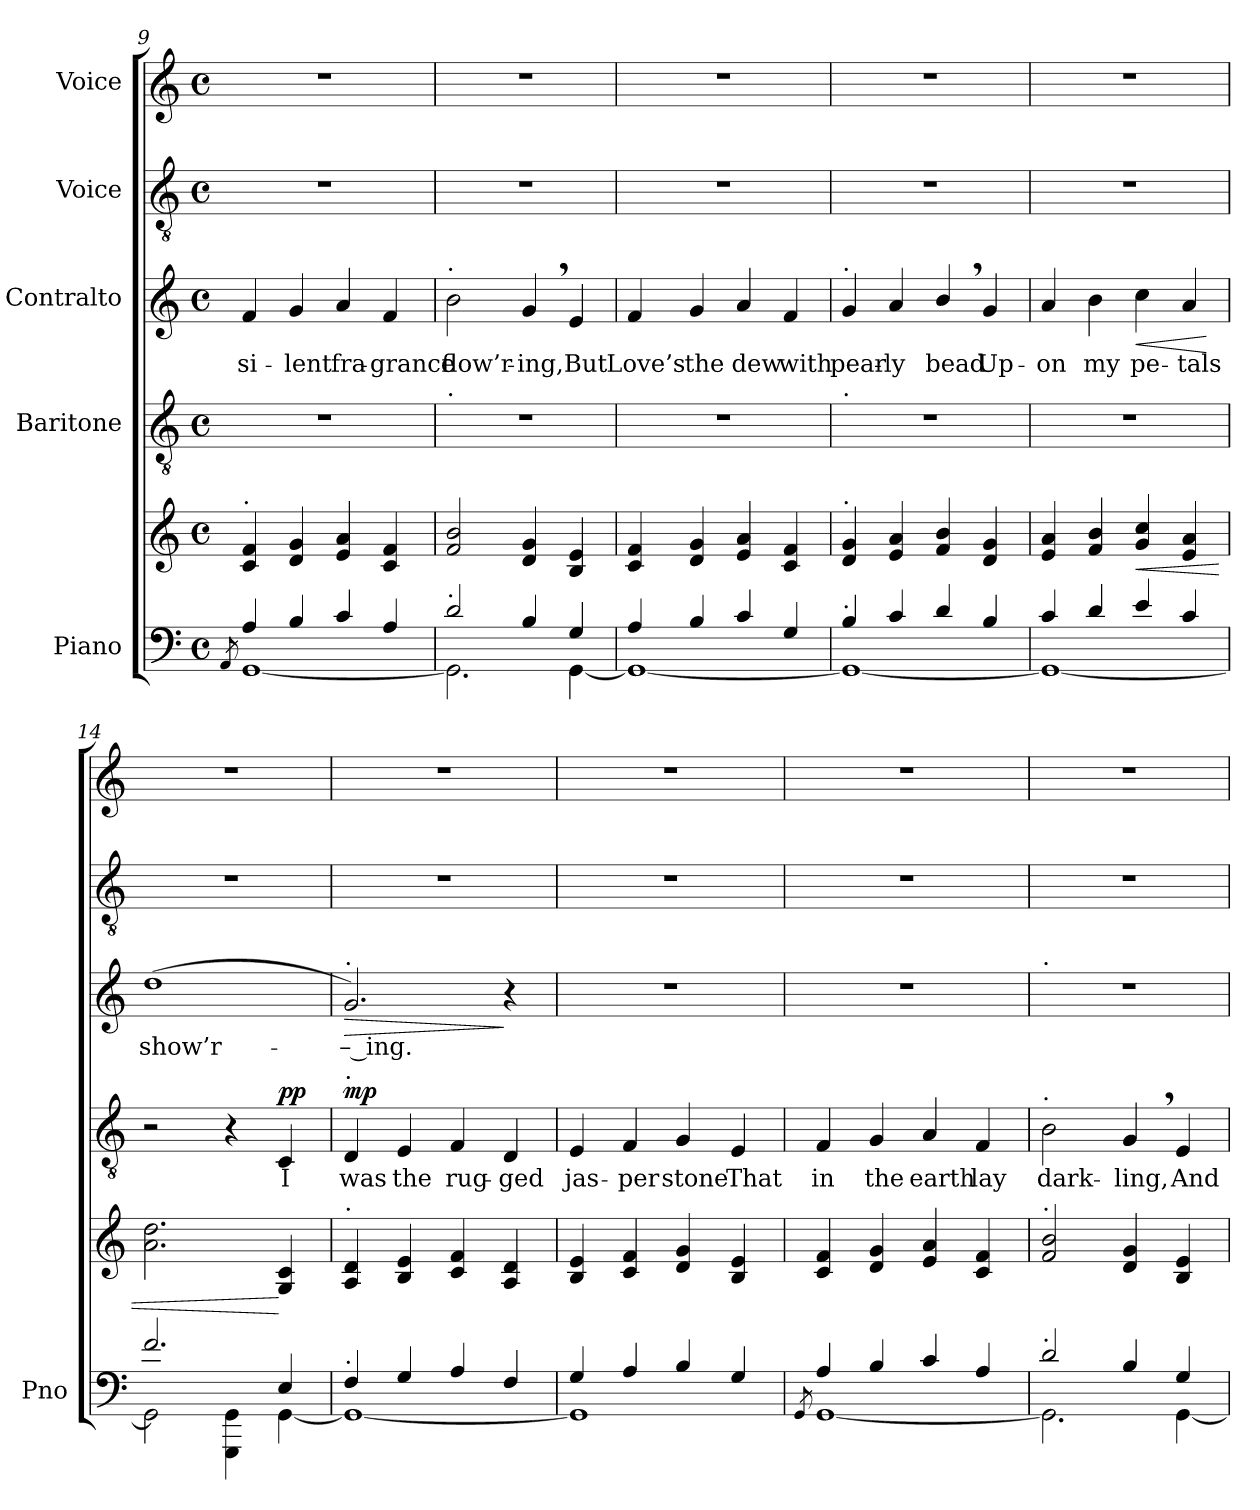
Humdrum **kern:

**kern	**kern	**dynam	**kern	**text	**dynam	**kern	**text	**dynam	**kern	**kern
*part5	*part5	*part5	*part4	*part4	*part4	*part3	*part3	*part3	*part2	*part1
*staff6	*staff5	*staff5/6	*staff4	*staff4	*staff4	*staff3	*staff3	*staff3	*staff2	*staff1
*I"Piano	*	*	*I"Baritone	*	*	*I"Contralto	*	*	*I"Voice	*I"Voice
*I'Pno	*	*	*	*	*	*	*	*	*	*
!!LO:PB:g=z
*clefF4	*clefG2	*	*clefGv2	*	*	*clefG2	*	*	*clefGv2	*clefG2
*k[]	*k[]	*	*k[]	*	*	*k[]	*	*	*k[]	*k[]
*M4/4	*M4/4	*	*M4/4	*	*	*M4/4	*	*	*M4/4	*M4/4
*met(c)	*met(c)	*	*met(c)	*	*	*met(c)	*	*	*met(c)	*met(c)
=9	=9	=9	=9	=9	=9	=9	=9	=9	=9	=9
8qAA/	.	.	.	.	.	.	.	.	.	.
*^	*	*	*	*	*	*	*	*	*	*
!	!	!LO:TX:a:t=.	!	!	!	!	!	!	!	!	!
!	!	!	!	!	!	!	!	!LO:LY:b	!	!	!
4A/	[1GG	4c/ 4f/	.	1r	.	.	4f/	si-	.	1r	1r
!	!	!	!	!	!	!	!	!LO:LY:b	!	!	!
4B/	.	4d/ 4g/	.	.	.	.	4g/	-lent	.	.	.
!	!	!	!	!	!	!	!	!LO:LY:b	!	!	!
4c/	.	4e/ 4a/	.	.	.	.	4a/	fra-	.	.	.
!	!	!	!	!	!	!	!	!LO:LY:b	!	!	!
4A/	.	4c/ 4f/	.	.	.	.	4f/	-grance	.	.	.
=10	=10	=10	=10	=10	=10	=10	=10	=10	=10	=10	=10
!	!	!	!	!	!	!	!LO:TX:a:t=.	!	!	!	!
!	!	!	!	!LO:TX:a:t=.	!	!	!	!	!	!	!
!LO:TX:a:t=.	!	!	!	!	!	!	!	!	!	!	!
!	!	!	!	!	!	!	!	!LO:LY:b	!	!	!
2d/	2.GG\]	2f/ 2b/	.	1r	.	.	2b\	flow’r-	.	1r	1r
!	!	!	!	!	!	!	!	!LO:LY:b	!	!	!
4B/	.	4d/ 4g/	.	.	.	.	4g,/	-ing,	.	.	.
!	!	!	!	!	!	!	!	!LO:LY:b	!	!	!
4G/	[4GG\	4B/ 4e/	.	.	.	.	4e/	But	.	.	.
=11	=11	=11	=11	=11	=11	=11	=11	=11	=11	=11	=11
!	!	!	!	!	!	!	!	!LO:LY:b	!	!	!
4A/	1GG_	4c/ 4f/	.	1r	.	.	4f/	Love’s	.	1r	1r
!	!	!	!	!	!	!	!	!LO:LY:b	!	!	!
4B/	.	4d/ 4g/	.	.	.	.	4g/	the	.	.	.
!	!	!	!	!	!	!	!	!LO:LY:b	!	!	!
4c/	.	4e/ 4a/	.	.	.	.	4a/	dew	.	.	.
!	!	!	!	!	!	!	!	!LO:LY:b	!	!	!
4G/	.	4c/ 4f/	.	.	.	.	4f/	with	.	.	.
!!LO:LB:g=z
=12	=12	=12	=12	=12	=12	=12	=12	=12	=12	=12	=12
!	!	!	!	!	!	!	!LO:TX:a:t=.	!	!	!	!
!	!	!	!	!LO:TX:a:t=.	!	!	!	!	!	!	!
!	!	!LO:TX:a:t=.	!	!	!	!	!	!	!	!	!
!LO:TX:a:t=.	!	!	!	!	!	!	!	!	!	!	!
!	!	!	!	!	!	!	!	!LO:LY:b	!	!	!
4B/	1GG_	4d/ 4g/	.	1r	.	.	4g/	pear-	.	1r	1r
!	!	!	!	!	!	!	!	!LO:LY:b	!	!	!
4c/	.	4e/ 4a/	.	.	.	.	4a/	-ly	.	.	.
!	!	!	!	!	!	!	!	!LO:LY:b	!	!	!
4d/	.	4f/ 4b/	.	.	.	.	4b,/	bead	.	.	.
!	!	!	!	!	!	!	!	!LO:LY:b	!	!	!
4B/	.	4d/ 4g/	.	.	.	.	4g/	Up-	.	.	.
=13	=13	=13	=13	=13	=13	=13	=13	=13	=13	=13	=13
!	!	!	!	!	!	!	!	!LO:LY:b	!	!	!
4c/	1GG_	4e/ 4a/	.	1r	.	.	4a/	-on	.	1r	1r
!	!	!	!	!	!	!	!	!LO:LY:b	!	!	!
4d/	.	4f/ 4b/	.	.	.	.	4b\	my	.	.	.
!	!	!	!LO:HP:b	!	!	!	!	!LO:LY:b	!LO:HP:b	!	!
4e/	.	4g/ 4cc/	<	.	.	.	4cc\	pe-	<	.	.
!	!	!	!	!	!	!	!	!LO:LY:b	!	!	!
4c/	.	4e/ 4a/	.	.	.	.	4a/	-tals	.	.	.
*v	*v	*	*	*	*	*	*	*	*	*	*
.	.	.	.	.	.	.	.	[	.	.
=14	=14	=14	=14	=14	=14	=14	=14	=14	=14	=14
*^	*	*	*	*	*	*	*	*	*	*
!	!	!	!	!	!	!	!	!LO:LY:b	!	!	!
2.f/	2GG\]	2.a\ 2.dd\	.	2r	.	.	(>1dd	show’r-	.	1r	1r
.	4GGG\ 4GG\	.	.	4r	.	.	.	.	.	.	.
!	!	!	!	!	!LO:LY:b	!LO:DY:a	!	!	!	!	!
4E/	[4GG\	4G/ 4c/	[	4C/	I	pp	.	.	.	.	.
!!LO:LB:g=z
=15	=15	=15	=15	=15	=15	=15	=15	=15	=15	=15	=15
!	!	!	!	!	!	!	!LO:TX:a:t=.	!	!	!	!
!	!	!	!	!LO:TX:a:t=.	!	!	!	!	!	!	!
!	!	!LO:TX:a:t=.	!	!	!	!	!	!	!	!	!
!LO:TX:a:t=.	!	!	!	!	!	!	!	!	!	!	!
!	!	!	!	!	!LO:LY:b	!LO:DY:b	!	!LO:LY:b	!LO:HP:b	!	!
4F/	1GG_	4A/ 4d/	.	4D/	was	mp	2.g/)	-– ing.	>	1r	1r
!	!	!	!	!	!LO:LY:b	!	!	!	!	!	!
4G/	.	4B/ 4e/	.	4E/	the	.	.	.	.	.	.
!	!	!	!	!	!LO:LY:b	!	!	!	!	!	!
4A/	.	4c/ 4f/	.	4F/	rug-	.	.	.	.	.	.
!	!	!	!	!	!LO:LY:b	!	!	!	!	!	!
4F/	.	4A/ 4d/	.	4D/	-ged	.	4r	.	]	.	.
=16	=16	=16	=16	=16	=16	=16	=16	=16	=16	=16	=16
!	!	!	!	!	!LO:LY:b	!	!	!	!	!	!
4G/	1GG]	4B/ 4e/	.	4E/	jas-	.	1r	.	.	1r	1r
!	!	!	!	!	!LO:LY:b	!	!	!	!	!	!
4A/	.	4c/ 4f/	.	4F/	-per	.	.	.	.	.	.
!	!	!	!	!	!LO:LY:b	!	!	!	!	!	!
4B/	.	4d/ 4g/	.	4G/	stone	.	.	.	.	.	.
!	!	!	!	!	!LO:LY:b	!	!	!	!	!	!
4G/	.	4B/ 4e/	.	4E/	That	.	.	.	.	.	.
=17	=17	=17	=17	=17	=17	=17	=17	=17	=17	=17	=17
8qGG/	.	.	.	.	.	.	.	.	.	.	.
!	!	!	!	!	!LO:LY:b	!	!	!	!	!	!
4A/	[1GG	4c/ 4f/	.	4F/	in	.	1r	.	.	1r	1r
!	!	!	!	!	!LO:LY:b	!	!	!	!	!	!
4B/	.	4d/ 4g/	.	4G/	the	.	.	.	.	.	.
!	!	!	!	!	!LO:LY:b	!	!	!	!	!	!
4c/	.	4e/ 4a/	.	4A/	earth	.	.	.	.	.	.
!	!	!	!	!	!LO:LY:b	!	!	!	!	!	!
4A/	.	4c/ 4f/	.	4F/	lay	.	.	.	.	.	.
!!LO:PB:g=z
=18	=18	=18	=18	=18	=18	=18	=18	=18	=18	=18	=18
!	!	!	!	!	!	!	!LO:TX:a:t=.	!	!	!	!
!	!	!	!	!LO:TX:a:t=.	!	!	!	!	!	!	!
!	!	!LO:TX:a:t=.	!	!	!	!	!	!	!	!	!
!LO:TX:a:t=.	!	!	!	!	!	!	!	!	!	!	!
!	!	!	!	!	!LO:LY:b	!	!	!	!	!	!
2d/	2.GG\]	2f/ 2b/	.	2B\	dark-	.	1r	.	.	1r	1r
!	!	!	!	!	!LO:LY:b	!	!	!	!	!	!
4B/	.	4d/ 4g/	.	4G,/	-ling,	.	.	.	.	.	.
!	!	!	!	!	!LO:LY:b	!	!	!	!	!	!
4G/	[4GG\	4B/ 4e/	.	4E/	And	.	.	.	.	.	.
*v	*v	*	*	*	*	*	*	*	*	*	*
=	=	=	=	=	=	=	=	=	=	=
*-	*-	*-	*-	*-	*-	*-	*-	*-	*-	*-
